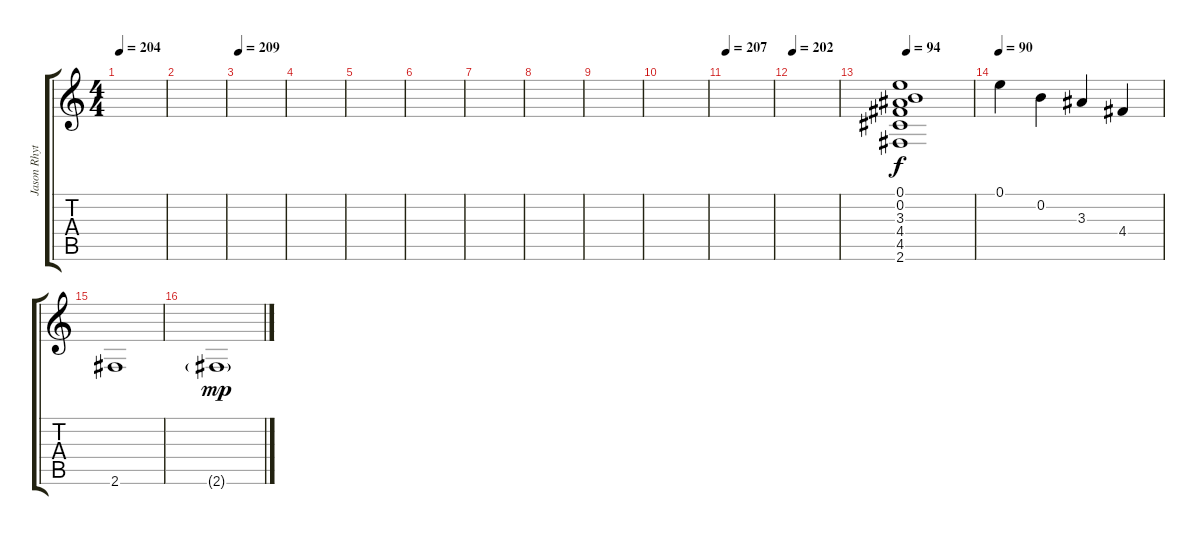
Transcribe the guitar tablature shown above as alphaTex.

\track ("Jason Rhythm 2" "Jason Rhyt") {instrument electricguitarclean}
\staff {score tabs}
\tuning (E4 B3 G3 D3 A2 E2) {hide}
\ts (4 4)
\tempo 204
\clef g2
\ks c
|
|
\tempo 209
|
|
|
|
|
|
|
|
\tempo 207
|
\tempo 202
|
\tempo 94
(0.1 0.2 3.3 4.4 4.5 2.6).1 |
\tempo 90
0.1.4 0.2.4 3.3.4 4.4.4 |
2.6.1 |
2.6{g}.1{dy mp}
